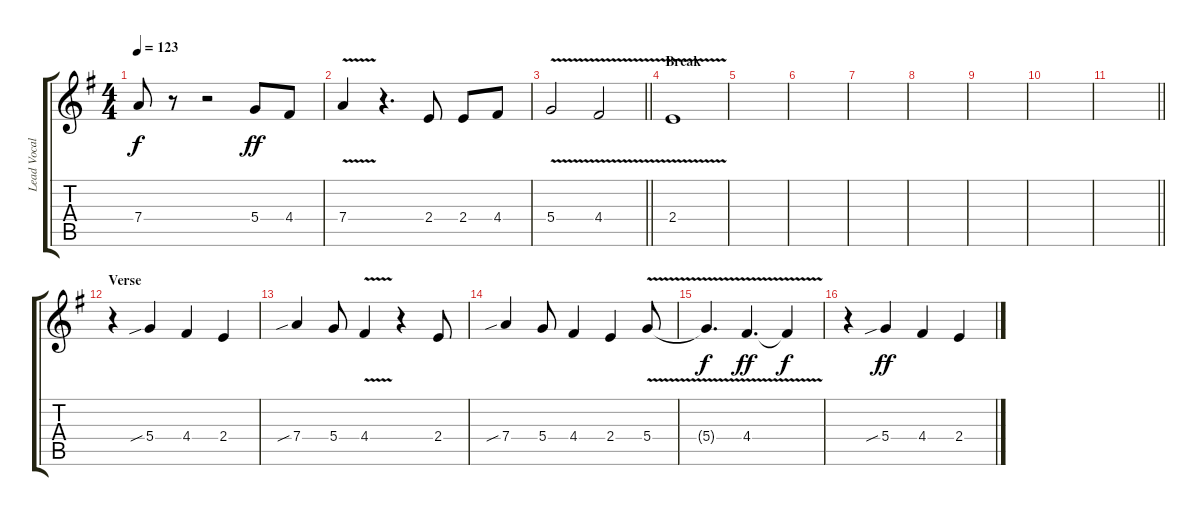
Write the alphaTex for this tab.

\track ("Lead Vocals" "Lead Vocal") {instrument overdrivenguitar}
\staff {score tabs}
\tuning (E4 B3 G3 D3 A2 E2) {hide}
\ts (4 4)
\tempo 123
\clef g2
\ks g
7.4{t}.8{dy f} r.8 r.2 5.4.8{dy ff} 4.4.8 |
7.4{v}.4 r.4{d} 2.4.8 2.4.8 4.4.8 |
\barLineRight lightlight
5.4{v}.2 4.4{v}.2 |
\section ("" "Break")
2.4{v}.1{volume 0} |
|
|
|
|
|
|
\barLineRight lightlight
|
\section ("" "Verse")
r.4 5.4{sib}.4 4.4.4 2.4.4 |
7.4{sib}.4 5.4.8 4.4{v}.4 r.4 2.4.8 |
7.4{sib}.4 5.4.8 4.4.4 2.4.4 5.4{v}.8 |
5.4{t}.4{d dy f} 4.4{v}.4{d dy ff} 4.4{t}.4{dy f} |
r.4 5.4{sib}.4{dy ff} 4.4.4 2.4.4
